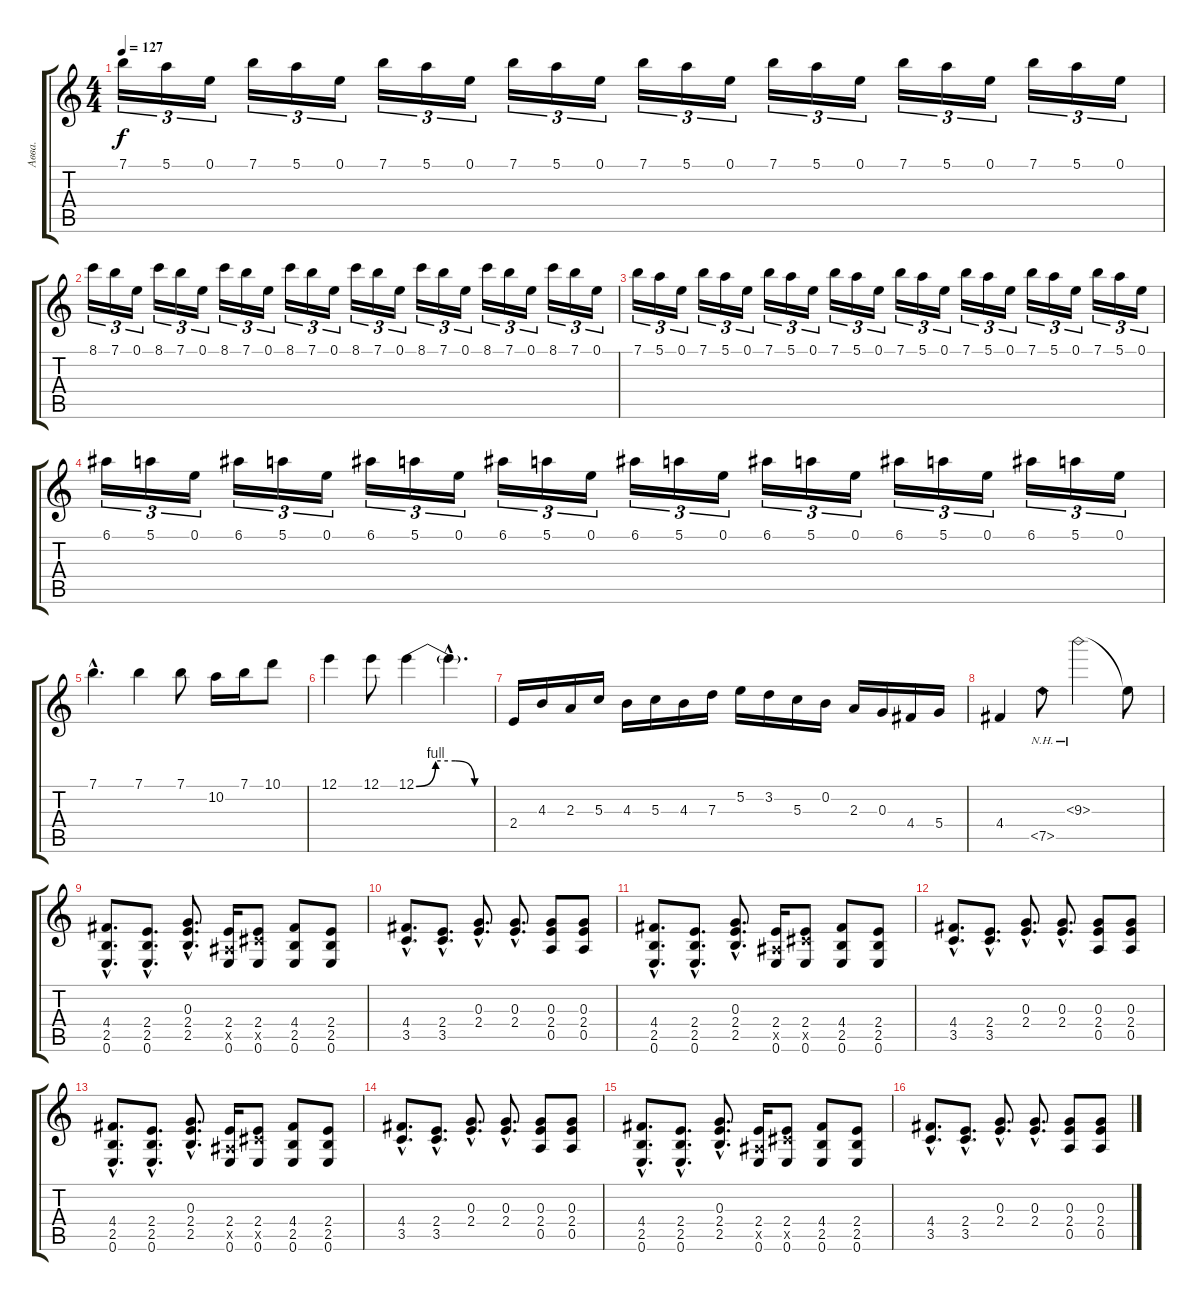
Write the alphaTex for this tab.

\track ("Авва." "Авва.") {instrument distortionguitar}
\staff {score tabs}
\tuning (E4 B3 G3 D3 A2 E2) {hide}
\ts (4 4)
\tempo 127
\clef g2
\ks c
7.1.16{tu (3 2) dy f} 5.1.16{tu (3 2)} 0.1.16{tu (3 2)} 7.1.16{tu (3 2)} 5.1.16{tu (3 2)} 0.1.16{tu (3 2)} 7.1.16{tu (3 2)} 5.1.16{tu (3 2)} 0.1.16{tu (3 2)} 7.1.16{tu (3 2)} 5.1.16{tu (3 2)} 0.1.16{tu (3 2)} 7.1.16{tu (3 2)} 5.1.16{tu (3 2)} 0.1.16{tu (3 2)} 7.1.16{tu (3 2)} 5.1.16{tu (3 2)} 0.1.16{tu (3 2)} 7.1.16{tu (3 2)} 5.1.16{tu (3 2)} 0.1.16{tu (3 2)} 7.1.16{tu (3 2)} 5.1.16{tu (3 2)} 0.1.16{tu (3 2)} |
8.1.16{tu (3 2)} 7.1.16{tu (3 2)} 0.1.16{tu (3 2)} 8.1.16{tu (3 2)} 7.1.16{tu (3 2)} 0.1.16{tu (3 2)} 8.1.16{tu (3 2)} 7.1.16{tu (3 2)} 0.1.16{tu (3 2)} 8.1.16{tu (3 2)} 7.1.16{tu (3 2)} 0.1.16{tu (3 2)} 8.1.16{tu (3 2)} 7.1.16{tu (3 2)} 0.1.16{tu (3 2)} 8.1.16{tu (3 2)} 7.1.16{tu (3 2)} 0.1.16{tu (3 2)} 8.1.16{tu (3 2)} 7.1.16{tu (3 2)} 0.1.16{tu (3 2)} 8.1.16{tu (3 2)} 7.1.16{tu (3 2)} 0.1.16{tu (3 2)} |
7.1.16{tu (3 2)} 5.1.16{tu (3 2)} 0.1.16{tu (3 2)} 7.1.16{tu (3 2)} 5.1.16{tu (3 2)} 0.1.16{tu (3 2)} 7.1.16{tu (3 2)} 5.1.16{tu (3 2)} 0.1.16{tu (3 2)} 7.1.16{tu (3 2)} 5.1.16{tu (3 2)} 0.1.16{tu (3 2)} 7.1.16{tu (3 2)} 5.1.16{tu (3 2)} 0.1.16{tu (3 2)} 7.1.16{tu (3 2)} 5.1.16{tu (3 2)} 0.1.16{tu (3 2)} 7.1.16{tu (3 2)} 5.1.16{tu (3 2)} 0.1.16{tu (3 2)} 7.1.16{tu (3 2)} 5.1.16{tu (3 2)} 0.1.16{tu (3 2)} |
6.1.16{tu (3 2)} 5.1.16{tu (3 2)} 0.1.16{tu (3 2)} 6.1.16{tu (3 2)} 5.1.16{tu (3 2)} 0.1.16{tu (3 2)} 6.1.16{tu (3 2)} 5.1.16{tu (3 2)} 0.1.16{tu (3 2)} 6.1.16{tu (3 2)} 5.1.16{tu (3 2)} 0.1.16{tu (3 2)} 6.1.16{tu (3 2)} 5.1.16{tu (3 2)} 0.1.16{tu (3 2)} 6.1.16{tu (3 2)} 5.1.16{tu (3 2)} 0.1.16{tu (3 2)} 6.1.16{tu (3 2)} 5.1.16{tu (3 2)} 0.1.16{tu (3 2)} 6.1.16{tu (3 2)} 5.1.16{tu (3 2)} 0.1.16{tu (3 2)} |
7.1{hac}.4{d} 7.1.4 7.1.8 10.2.16 7.1.16 10.1.8 |
12.1.4 12.1.8 12.1{be (custom 0 0 15 4 30 4 45 0 60 0)}.4 12.1{hac t}.4{d} |
2.4.16 4.3.16 2.3.16 5.3.16 4.3.16 5.3.16 4.3.16 7.3.16 5.2.16 3.2.16 5.3.16 0.2.16 2.3.16 0.3.16 4.4.16 5.4.16 |
4.4.4 7.5{nh}.8 9.3{nh}.2 9.3{t}.8 |
(4.4{hac} 2.5{hac} 0.6{hac}).8{d} (2.4{hac} 2.5{hac} 0.6{hac}).8{d} (0.3{hac} 2.4{hac} 2.5{hac}).8{d} (2.4 1.5{x} 0.6).16 (2.4 4.5{x} 0.6).8 (4.4 2.5 0.6).8 (2.4 2.5 0.6).8 |
(4.4{hac} 3.5{hac}).8{d} (2.4{hac} 3.5{hac}).8{d} (0.3{hac} 2.4{hac}).8{d} (0.3{hac} 2.4{hac}).8{d} (0.3 2.4 0.5).8 (0.3 2.4 0.5).8 |
(4.4{hac} 2.5{hac} 0.6{hac}).8{d} (2.4{hac} 2.5{hac} 0.6{hac}).8{d} (0.3{hac} 2.4{hac} 2.5{hac}).8{d} (2.4 1.5{x} 0.6).16 (2.4 4.5{x} 0.6).8 (4.4 2.5 0.6).8 (2.4 2.5 0.6).8 |
(4.4{hac} 3.5{hac}).8{d} (2.4{hac} 3.5{hac}).8{d} (0.3{hac} 2.4{hac}).8{d} (0.3{hac} 2.4{hac}).8{d} (0.3 2.4 0.5).8 (0.3 2.4 0.5).8 |
(4.4{hac} 2.5{hac} 0.6{hac}).8{d} (2.4{hac} 2.5{hac} 0.6{hac}).8{d} (0.3{hac} 2.4{hac} 2.5{hac}).8{d} (2.4 1.5{x} 0.6).16 (2.4 4.5{x} 0.6).8 (4.4 2.5 0.6).8 (2.4 2.5 0.6).8 |
(4.4{hac} 3.5{hac}).8{d} (2.4{hac} 3.5{hac}).8{d} (0.3{hac} 2.4{hac}).8{d} (0.3{hac} 2.4{hac}).8{d} (0.3 2.4 0.5).8 (0.3 2.4 0.5).8 |
(4.4{hac} 2.5{hac} 0.6{hac}).8{d} (2.4{hac} 2.5{hac} 0.6{hac}).8{d} (0.3{hac} 2.4{hac} 2.5{hac}).8{d} (2.4 1.5{x} 0.6).16 (2.4 4.5{x} 0.6).8 (4.4 2.5 0.6).8 (2.4 2.5 0.6).8 |
(4.4{hac} 3.5{hac}).8{d} (2.4{hac} 3.5{hac}).8{d} (0.3{hac} 2.4{hac}).8{d} (0.3{hac} 2.4{hac}).8{d} (0.3 2.4 0.5).8 (0.3 2.4 0.5).8
